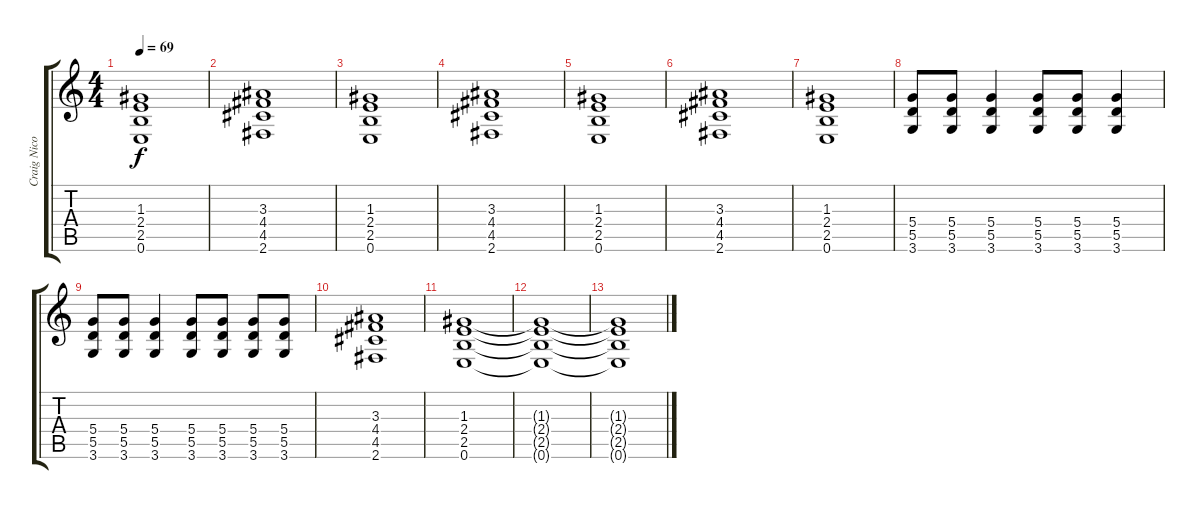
\track ("Craig Nicolls" "Craig Nico") {instrument distortionguitar}
\staff {score tabs}
\tuning (E4 B3 G3 D3 A2 E2) {hide}
\ts (4 4)
\tempo 69
\clef g2
\ks c
(1.3 2.4 2.5 0.6).1{dy f} |
(3.3 4.4 4.5 2.6).1 |
(1.3 2.4 2.5 0.6).1 |
(3.3 4.4 4.5 2.6).1 |
(1.3 2.4 2.5 0.6).1 |
(3.3 4.4 4.5 2.6).1 |
(1.3 2.4 2.5 0.6).1 |
(5.4 5.5 3.6).8 (5.4 5.5 3.6).8 (5.4 5.5 3.6).4 (5.4 5.5 3.6).8 (5.4 5.5 3.6).8 (5.4 5.5 3.6).4 |
(5.4 5.5 3.6).8 (5.4 5.5 3.6).8 (5.4 5.5 3.6).4 (5.4 5.5 3.6).8 (5.4 5.5 3.6).8 (5.4 5.5 3.6).8 (5.4 5.5 3.6).8 |
(3.3 4.4 4.5 2.6).1 |
(1.3 2.4 2.5 0.6).1 |
(1.3{t} 2.4{t} 2.5{t} 0.6{t}).1 |
(1.3{t} 2.4{t} 2.5{t} 0.6{t}).1
